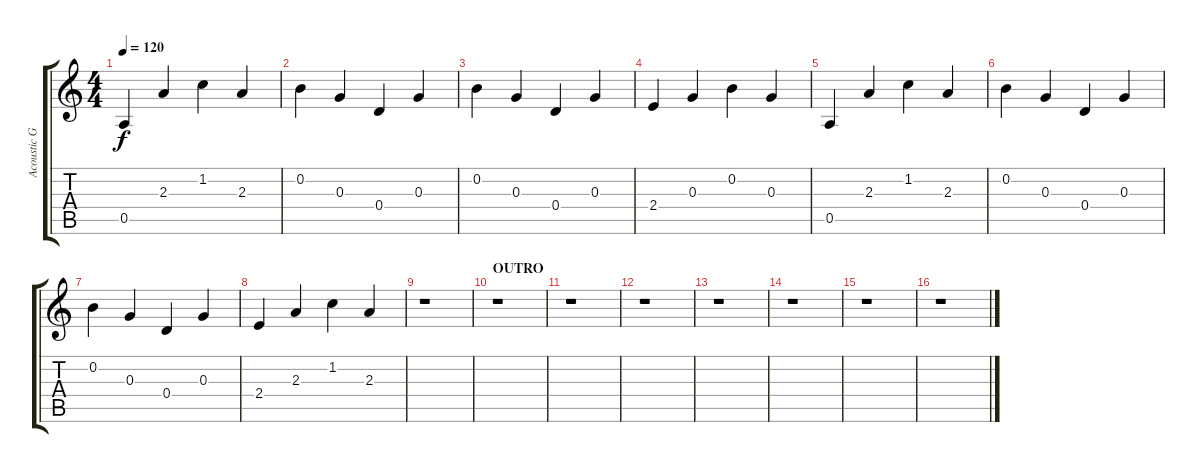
\track ("Acoustic Guitar" "Acoustic G") {instrument acousticguitarnylon}
\staff {score tabs}
\tuning (E4 B3 G3 D3 A2 E2) {hide}
\ts (4 4)
\tempo 120
\clef g2
\ks c
0.5.4{dy f} 2.3.4 1.2.4 2.3.4 |
0.2.4 0.3.4 0.4.4 0.3.4 |
0.2.4 0.3.4 0.4.4 0.3.4 |
2.4.4 0.3.4 0.2.4 0.3.4 |
0.5.4 2.3.4 1.2.4 2.3.4 |
0.2.4 0.3.4 0.4.4 0.3.4 |
0.2.4 0.3.4 0.4.4 0.3.4 |
2.4.4 2.3.4 1.2.4 2.3.4 |
r.1 |
\section ("" "OUTRO")
r.1 |
r.1 |
r.1 |
r.1 |
r.1 |
r.1 |
r.1
